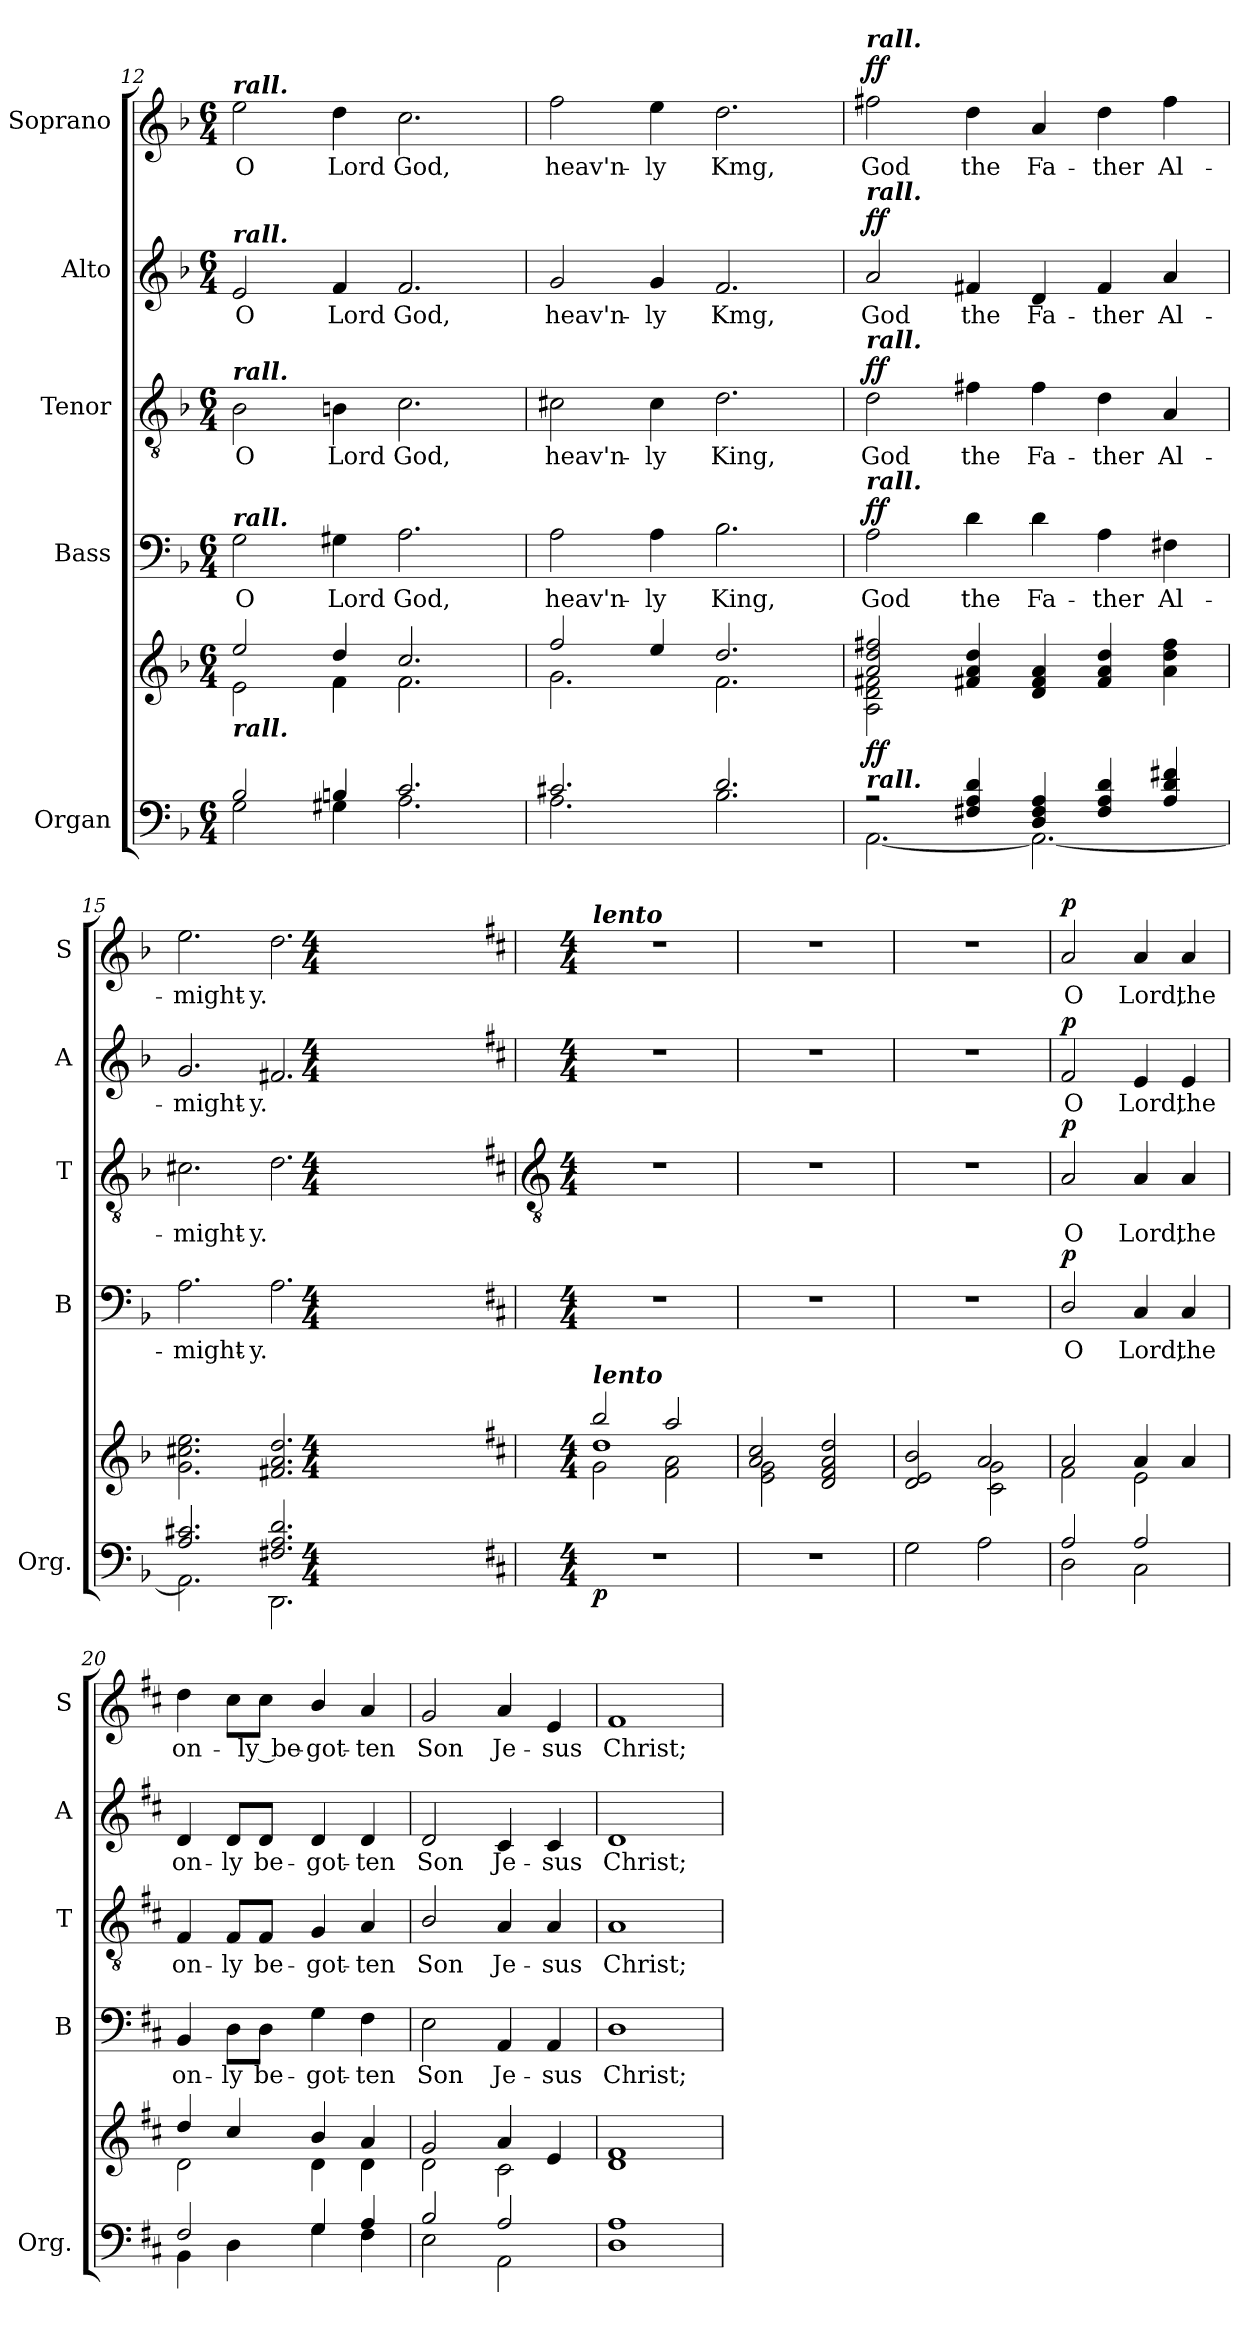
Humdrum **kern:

**kern	**kern	**dynam	**kern	**text	**dynam	**kern	**text	**dynam	**kern	**text	**dynam	**kern	**text	**dynam
*part5	*part5	*part5	*part4	*part4	*part4	*part3	*part3	*part3	*part2	*part2	*part2	*part1	*part1	*part1
*staff6	*staff5	*staff5/6	*staff4	*staff4	*staff4	*staff3	*staff3	*staff3	*staff2	*staff2	*staff2	*staff1	*staff1	*staff1
*I"Organ	*	*	*I"Bass	*	*	*I"Tenor	*	*	*I"Alto	*	*	*I"Soprano	*	*
*I'Org.	*	*	*I'B	*	*	*I'T	*	*	*I'A	*	*	*I'S	*	*
*clefF4	*clefG2	*	*clefF4	*	*	*clefGv2	*	*	*clefG2	*	*	*clefG2	*	*
*k[b-]	*k[b-]	*	*k[b-]	*	*	*k[b-]	*	*	*k[b-]	*	*	*k[b-]	*	*
*F:	*F:	*	*F:	*	*	*F:	*	*	*F:	*	*	*F:	*	*
*M6/4	*M6/4	*	*M6/4	*	*	*M6/4	*	*	*M6/4	*	*	*M6/4	*	*
=12	=12	=12	=12	=12	=12	=12	=12	=12	=12	=12	=12	=12	=12	=12
*^	*^	*	*	*	*	*	*	*	*	*	*	*	*	*
!	!	!	!	!	!	!	!	!	!	!	!	!	!	!LO:TX:a:Bi:t=rall.	!	!
!	!	!	!	!	!	!	!	!	!	!	!LO:TX:a:Bi:t=rall.	!	!	!	!	!
!	!	!	!	!	!	!	!	!LO:TX:a:Bi:t=rall.	!	!	!	!	!	!	!	!
!	!	!	!	!	!LO:TX:a:Bi:t=rall.	!	!	!	!	!	!	!	!	!	!	!
!	!	!LO:TX:b:Bi:t=rall.	!	!	!	!	!	!	!	!	!	!	!	!	!	!
!	!	!	!	!	!	!LO:LY:b	!	!	!LO:LY:b	!	!	!LO:LY:b	!	!	!LO:LY:b	!
2B-/	2G\	2ee/	2e\	.	2G	O	.	2B-	O	.	2e	O	.	2ee	O	.
!	!	!	!	!	!	!LO:LY:b	!	!	!LO:LY:b	!	!	!LO:LY:b	!	!	!LO:LY:b	!
4Bn/	4G#X\	4dd/	4f\	.	4G#X	Lord	.	4Bn	Lord	.	4f	Lord	.	4dd	Lord	.
!	!	!	!	!	!	!LO:LY:b	!	!	!LO:LY:b	!	!	!LO:LY:b	!	!	!LO:LY:b	!
2.c/	2.A\	2.cc/	2.f\	.	2.A	God,	.	2.c	God,	.	2.f	God,	.	2.cc	God,	.
=13	=13	=13	=13	=13	=13	=13	=13	=13	=13	=13	=13	=13	=13	=13	=13	=13
!	!	!	!	!	!	!LO:LY:b	!	!	!LO:LY:b	!	!	!LO:LY:b	!	!	!LO:LY:b	!
2.c#X/	2.A\	2ff/	2.g\	.	2A	heav'n-	.	2c#X	heav'n-	.	2g	heav'n-	.	2ff	heav'n-	.
!	!	!	!	!	!	!LO:LY:b	!	!	!LO:LY:b	!	!	!LO:LY:b	!	!	!LO:LY:b	!
.	.	4ee/	.	.	4A	-ly	.	4c#	-ly	.	4g	-ly	.	4ee	-ly	.
!	!	!	!	!	!	!LO:LY:b	!	!	!LO:LY:b	!	!	!LO:LY:b	!	!	!LO:LY:b	!
2.d/	2.B-\	2.dd/	2.f\	.	2.B-	King,	.	2.d	King,	.	2.f	Kmg,	.	2.dd	Kmg,	.
=14	=14	=14	=14	=14	=14	=14	=14	=14	=14	=14	=14	=14	=14	=14	=14	=14
!	!	!	!	!	!	!	!	!	!	!	!	!	!	!LO:TX:a:Bi:t=rall.	!	!
!	!	!	!	!	!	!	!	!	!	!	!LO:TX:a:Bi:t=rall.	!	!	!	!	!
!	!	!	!	!	!	!	!	!LO:TX:a:Bi:t=rall.	!	!	!	!	!	!	!	!
!	!	!	!	!	!LO:TX:a:Bi:t=rall.	!	!	!	!	!	!	!	!	!	!	!
!LO:TX:a:Bi:t=rall.	!	!	!	!	!	!	!	!	!	!	!	!	!	!	!	!
!	!	!	!	!LO:DY:b	!	!LO:LY:b	!LO:DY:b	!	!LO:LY:b	!LO:DY:b	!	!LO:LY:b	!LO:DY:b	!	!LO:LY:b	!LO:DY:b
2r	[2.AA\	2a/ 2dd/ 2ff#X/	2A\ 2d\ 2f#X\	ff	2A	God	ff	2d	God	ff	2a	God	ff	2ff#X	God	ff
!	!	!	!	!	!	!LO:LY:b	!	!	!LO:LY:b	!	!	!LO:LY:b	!	!	!LO:LY:b	!
4F#X/ 4A/ 4d/	.	4f#X/ 4a/ 4dd/	4ryy	.	4d	the	.	4f#X	the	.	4f#X	the	.	4dd	the	.
!	!	!	!	!	!	!LO:LY:b	!	!	!LO:LY:b	!	!	!LO:LY:b	!	!	!LO:LY:b	!
4D/ 4F#/ 4A/	2.AA\_	4d/ 4f#/ 4a/	2.ryy	.	4d	Fa-	.	4f#	Fa-	.	4d	Fa-	.	4a	Fa-	.
!	!	!	!	!	!	!LO:LY:b	!	!	!LO:LY:b	!	!	!LO:LY:b	!	!	!LO:LY:b	!
4F#/ 4A/ 4d/	.	4f#/ 4a/ 4dd/	.	.	4A	-ther	.	4d	-ther	.	4f#	-ther	.	4dd	-ther	.
!	!	!	!	!	!	!LO:LY:b	!	!	!LO:LY:b	!	!	!LO:LY:b	!	!	!LO:LY:b	!
4A/ 4d/ 4f#X/	.	4a\ 4dd\ 4ff#\	.	.	4F#X	Al-	.	4A	Al-	.	4a	Al-	.	4ff#	Al-	.
=15	=15	=15	=15	=15	=15	=15	=15	=15	=15	=15	=15	=15	=15	=15	=15	=15
!	!	!	!LO:N:vis=1	!	!	!LO:LY:b	!	!	!LO:LY:b	!	!	!LO:LY:b	!	!	!LO:LY:b	!
2.A/ 2.c#X/	2.AA\]	2.g\ 2.cc#X\ 2.ee\	1.ryy	.	2.A	-might-	.	2.c#X	-might-	.	2.g	-might-	.	2.ee	-might-	.
!	!	!	!	!	!	!LO:LY:b	!	!	!LO:LY:b	!	!	!LO:LY:b	!	!	!LO:LY:b	!
2.F#X/ 2.A/ 2.d/	2.DD\	2.f#X/ 2.a/ 2.dd/	.	.	2.A	-y.	.	2.d	-y.	.	2.f#X	-y.	.	2.dd	-y.	.
*v	*v	*	*	*	*	*	*	*	*	*	*	*	*	*	*	*
*	*v	*v	*	*	*	*	*	*	*	*	*	*	*	*	*
*k[f#c#]	*k[f#c#]	*	*k[f#c#]	*	*	*k[f#c#]	*	*	*k[f#c#]	*	*	*k[f#c#]	*	*
*D:	*D:	*	*D:	*	*	*D:	*	*	*D:	*	*	*D:	*	*
*M4/4	*M4/4	*	*M4/4	*	*	*M4/4	*	*	*M4/4	*	*	*M4/4	*	*
!!LO:LB:g=z
=16	=16	=16	=16	=16	=16	=16	=16	=16	=16	=16	=16	=16	=16	=16
*	*	*	*	*	*	*clefGv2	*	*	*	*	*	*	*	*
*M4/4	*M4/4	*	*M4/4	*	*	*M4/4	*	*	*M4/4	*	*	*M4/4	*	*
*	*	*	*	*	*	*	*	*	*	*	*	*MM90	*	*
*^	*^	*	*	*	*	*	*	*	*	*	*	*	*	*
*	*	*	*^	*	*	*	*	*	*	*	*	*	*	*	*	*
!	!	!	!	!	!	!	!	!	!	!	!	!	!	!	!LO:TX:a:Bi:t=lento	!	!
!	!	!LO:TX:a:Bi:t=lento	!	!	!	!	!	!	!	!	!	!	!	!	!	!	!
!	!	!	!	!	!LO:DY:b=2	!	!	!	!	!	!	!	!	!	!	!	!
*v	*v	*	*	*	*	*	*	*	*	*	*	*	*	*	*	*	*
1r	2bb/	1dd\	2g\	p	1r	.	.	1r	.	.	1r	.	.	1r	.	.
.	2aa/	.	2f#\ 2a\	.	.	.	.	.	.	.	.	.	.	.	.	.
*	*	*v	*v	*	*	*	*	*	*	*	*	*	*	*	*	*
=17	=17	=17	=17	=17	=17	=17	=17	=17	=17	=17	=17	=17	=17	=17	=17
*^	*	*	*	*	*	*	*	*	*	*	*	*	*	*	*
1r	2ryy	2a/ 2cc#/	2e\ 2g\	.	1r	.	.	1r	.	.	1r	.	.	1r	.	.
.	2ryy	2d/ 2f#/ 2a/ 2dd/	2ryy	.	.	.	.	.	.	.	.	.	.	.	.	.
=18	=18	=18	=18	=18	=18	=18	=18	=18	=18	=18	=18	=18	=18	=18	=18	=18
2G\	2ryy	2d/ 2e/ 2b/	2ryy	.	1r	.	.	1r	.	.	1r	.	.	1r	.	.
2A\	2ryy	2a/	2c#\ 2g\	.	.	.	.	.	.	.	.	.	.	.	.	.
=19	=19	=19	=19	=19	=19	=19	=19	=19	=19	=19	=19	=19	=19	=19	=19	=19
!	!	!	!	!	!	!LO:LY:b	!LO:DY:b	!	!LO:LY:b	!LO:DY:b	!	!LO:LY:b	!LO:DY:b	!	!LO:LY:b	!LO:DY:b
2A/	2D\	2a/	2f#\	.	2D/	O	p	2A	O	p	2f#	O	p	2a	O	p
!	!	!	!	!	!	!LO:LY:b	!	!	!LO:LY:b	!	!	!LO:LY:b	!	!	!LO:LY:b	!
2A/	2C#\	4a/	2e\	.	4C#	Lord,	.	4A	Lord,	.	4e	Lord,	.	4a	Lord,	.
!	!	!	!	!	!	!LO:LY:b	!	!	!LO:LY:b	!	!	!LO:LY:b	!	!	!LO:LY:b	!
.	.	4a/	.	.	4C#	the	.	4A	the	.	4e	the	.	4a	the	.
=20	=20	=20	=20	=20	=20	=20	=20	=20	=20	=20	=20	=20	=20	=20	=20	=20
!	!	!	!	!	!	!LO:LY:b	!	!	!LO:LY:b	!	!	!LO:LY:b	!	!	!LO:LY:b	!
2F#/	4BB\	4dd/	2d\	.	4BB	on-	.	4F#	on-	.	4d	on-	.	4dd	on-	.
!	!	!	!	!	!	!LO:LY:b	!	!	!LO:LY:b	!	!	!LO:LY:b	!	!	!	!
.	4D\	4cc#/	.	.	8D\L	-ly	.	8F#/L	-ly	.	8d/L	-ly	.	8cc#\L	.	.
!	!	!	!	!	!	!LO:LY:b	!	!	!LO:LY:b	!	!	!LO:LY:b	!	!	!LO:LY:b	!
.	.	.	.	.	8D\J	be-	.	8F#/J	be-	.	8d/J	be-	.	8cc#\J	-ly be-	.
!	!	!	!	!	!	!LO:LY:b	!	!	!LO:LY:b	!	!	!LO:LY:b	!	!	!LO:LY:b	!
4G/	4G\	4b/	4d\	.	4G	-got-	.	4G	-got-	.	4d	-got-	.	4b/	-got-	.
!	!	!	!	!	!	!LO:LY:b	!	!	!LO:LY:b	!	!	!LO:LY:b	!	!	!LO:LY:b	!
4A/	4F#\	4a/	4d\	.	4F#	-ten	.	4A	-ten	.	4d	-ten	.	4a	-ten	.
=21	=21	=21	=21	=21	=21	=21	=21	=21	=21	=21	=21	=21	=21	=21	=21	=21
!	!	!	!	!	!	!LO:LY:b	!	!	!LO:LY:b	!	!	!LO:LY:b	!	!	!LO:LY:b	!
2B/	2E\	2g/	2d\	.	2E	Son	.	2B/	Son	.	2d	Son	.	2g	Son	.
!	!	!	!	!	!	!LO:LY:b	!	!	!LO:LY:b	!	!	!LO:LY:b	!	!	!LO:LY:b	!
2A/	2AA\	4a/	2c#\	.	4AA	Je-	.	4A	Je-	.	4c#	Je-	.	4a	Je-	.
!	!	!	!	!	!	!LO:LY:b	!	!	!LO:LY:b	!	!	!LO:LY:b	!	!	!LO:LY:b	!
.	.	4e/	.	.	4AA	-sus	.	4A	-sus	.	4c#	-sus	.	4e	-sus	.
=22	=22	=22	=22	=22	=22	=22	=22	=22	=22	=22	=22	=22	=22	=22	=22	=22
!	!	!	!	!	!	!LO:LY:b	!	!	!LO:LY:b	!	!	!LO:LY:b	!	!	!LO:LY:b	!
1A/	1D\	1f#/	1d\	.	1D	Christ;	.	1A	Christ;	.	1d	Christ;	.	1f#	Christ;	.
*v	*v	*	*	*	*	*	*	*	*	*	*	*	*	*	*	*
*	*v	*v	*	*	*	*	*	*	*	*	*	*	*	*	*
=	=	=	=	=	=	=	=	=	=	=	=	=	=	=
*-	*-	*-	*-	*-	*-	*-	*-	*-	*-	*-	*-	*-	*-	*-
